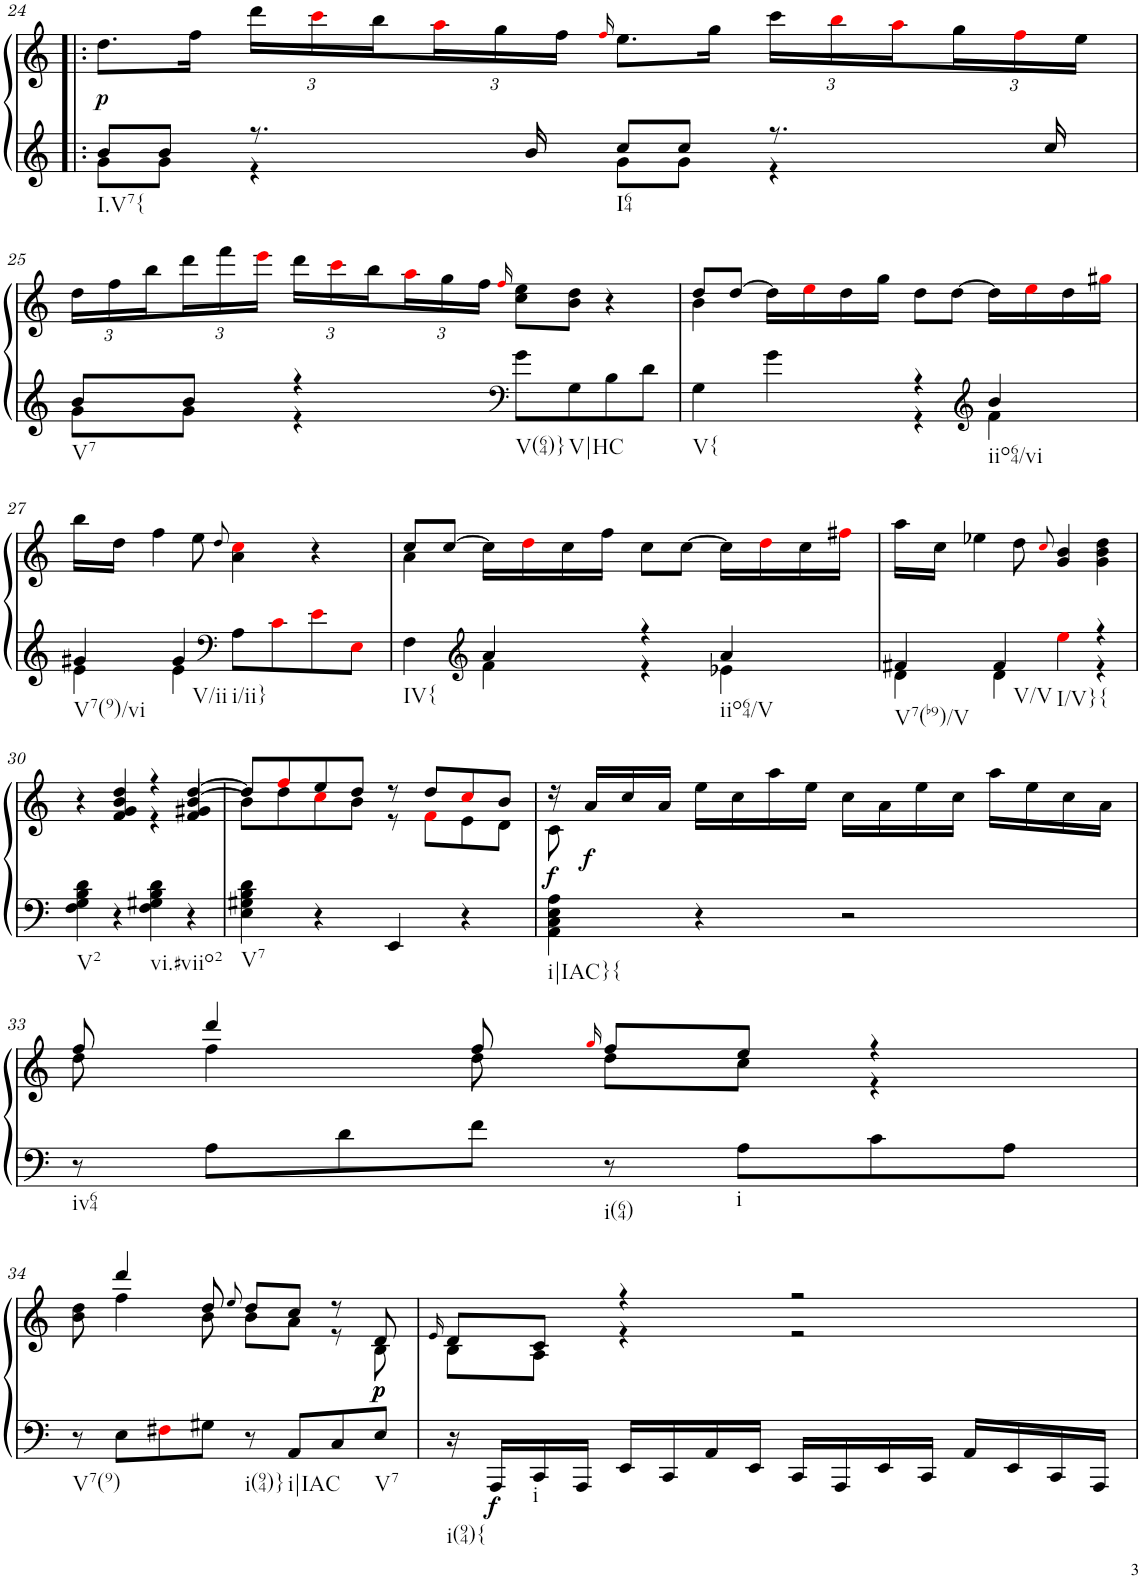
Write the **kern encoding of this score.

**kern	**kern	**dynam
*part1	*part1	*part1
*staff2	*staff1	*staff1/2
*I"unbenannt	*	*
!!LO:PB:g=z
*clefF4	*clefG2	*
*k[]	*k[]	*
*M4/4	*M4/4	*
=24!|:	=24!|:	=24!|:
*^	*	*
!LO:TX:b:t=I.V7{	!	!	!
!	!	!	!LO:DY:b
8b/L	8g\L	8.dd\L	p
8b/J	8g\J	.	.
.	.	16ff\Jk	.
*	*	*Xbrackettup	*
8.r	4r	24ddd\LL	.
.	.	24ccci\	.
.	.	24bb\	.
.	.	24aai\	.
.	.	24gg\	.
16b/	.	.	.
.	.	24ff\JJ	.
.	.	16qffi/	.
!LO:TX:b:t=I64	!	!	!
8cc/L	8g\L	8.ee\L	.
8cc/J	8g\J	.	.
.	.	16gg\Jk	.
8.r	4r	24ccc\LL	.
.	.	24bbi\	.
.	.	24aai\	.
.	.	24gg\	.
.	.	24ffi\	.
16cc/	.	.	.
.	.	24ee\JJ	.
!!LO:LB:g=z
=25	=25	=25	=25
!LO:TX:b:t=V7	!	!	!
8b/L	8g\L	24dd\LL	.
.	.	24ff\	.
.	.	24bb\	.
8b/J	8g\J	24ddd\	.
.	.	24fff\	.
.	.	24eeei\JJ	.
4r	4r	24ddd\LL	.
.	.	24ccci\	.
.	.	24bb\	.
.	.	24aai\	.
.	.	24gg\	.
.	.	24ff\JJ	.
*clefF4	*	*	*
.	.	16qffi/	.
!LO:TX:b:t=V(64)}	!	!	!
8g\L	2ryy	8cc\ 8ee\L	.
!LO:TX:b:t=V|HC	!	!	!
8G\	.	8b\ 8dd\J	.
8B\	.	4r	.
8d\J	.	.	.
=26	=26	=26	=26
*	*	*^	*
!LO:TX:b:t=V{	!	!	!	!
4G\	2ryy	8dd/L	4b\	.
.	.	[8dd/J	.	.
4g\	.	16dd\LL]	2.ryy	.
.	.	16eei\	.	.
.	.	16dd\	.	.
.	.	16gg\JJ	.	.
4r	4r	8dd\L	.	.
.	.	[8dd\J	.	.
*clefG2	*	*	*	*
!LO:TX:b:t=iio64/vi	!	!	!	!
4b/	4f\	16dd\LL]	.	.
.	.	16eei\	.	.
.	.	16dd\	.	.
.	.	16gg#Xi\JJ	.	.
*	*	*v	*v	*
!!LO:LB:g=z
=27	=27	=27	=27
!LO:TX:b:t=V7(9)/vi	!	!	!
4g#X/	4e\	16bb\LL	.
.	.	16dd\JJ	.
.	.	4ff\	.
!LO:TX:b:t=V/ii	!	!	!
4g#/	4e\	.	.
.	.	8ee\	.
*clefF4	*	*	*
.	.	8qdd/	.
!LO:TX:b:t=i/ii}	!	!	!
8A\L	2ryy	4a\ 4cci\	.
8ci\	.	.	.
8ei\	.	4r	.
8Ei\J	.	.	.
=28	=28	=28	=28
*	*	*^	*
!LO:TX:b:t=IV{	!	!	!	!
4F\	4ryy	8cc/L	4a\	.
.	.	[8cc/J	.	.
*clefG2	*	*	*	*
4a/	4f\	16cc\LL]	2.ryy	.
.	.	16ddi\	.	.
.	.	16cc\	.	.
.	.	16ff\JJ	.	.
4r	4r	8cc\L	.	.
.	.	[8cc\J	.	.
!LO:TX:b:t=iio64/V	!	!	!	!
4a/	4e-X\	16cc\LL]	.	.
.	.	16ddi\	.	.
.	.	16cc\	.	.
.	.	16ff#Xi\JJ	.	.
*	*	*v	*v	*
=29	=29	=29	=29
!LO:TX:b:t=V7(b9)/V	!	!	!
4f#X/	4d\	16aa\LL	.
.	.	16cc\JJ	.
.	.	4ee-X\	.
!LO:TX:b:t=V/V	!	!	!
4f#/	4d\	.	.
.	.	8dd\	.
.	.	8qcci/	.
!LO:TX:b:t=I/V}{	!	!	!
4eei\	4ryy	4g/ 4b/	.
4r	4r	4g\ 4b\ 4dd\	.
!!LO:LB:g=z
=30	=30	=30	=30
*	*	*^	*
*	*	*	*^	*
!LO:TX:b:t=V2	!	!	!	!	!
*v	*v	*	*	*	*
4F\ 4G\ 4B\ 4d\	4r	2ryy	2.ryy	.
4r	4f/ 4g/ 4b/ 4dd/	.	.	.
!LO:TX:b:t=vi.#viio2	!	!	!	!
4F\ 4G#X\ 4B\ 4d\	4r	4r	.	.
4r	[4dd/	[4b/	4f/ 4g#X/	.
=31	=31	=31	=31	=31
!LO:TX:b:t=V7	!	!	!	!
*	*	*v	*v	*
4E\ 4G#X\ 4B\ 4d\	8dd/L]	8b\L]	.
.	8ffi/	8dd\	.
4r	8ee/	8cci\	.
.	8dd/J	8b\J	.
4EE/	8r	8r	.
.	8dd/L	8fi\L	.
4r	8cci/	8e\	.
.	8b/J	8d\J	.
=32	=32	=32	=32
!LO:TX:b:t=i|IAC}{	!	!	!
!	!	!	!LO:DY:b
4AA\ 4C\ 4E\ 4A\	16r	8c\	f
!	!	!	!LO:DY:b
.	16a/LL	.	f
.	16cc/	2..ryy	.
.	16a/JJ	.	.
4r	16ee\LL	.	.
.	16cc\	.	.
.	16aa\	.	.
.	16ee\JJ	.	.
2r	16cc\LL	.	.
.	16a\	.	.
.	16ee\	.	.
.	16cc\JJ	.	.
.	16aa\LL	.	.
.	16ee\	.	.
.	16cc\	.	.
.	16a\JJ	.	.
!!LO:LB:g=z	!!
=33	=33	=33	=33
!LO:TX:b:t=iv64	!	!	!
8r	8ff/	8dd\	.
8A\L	4ddd/	4ff\	.
8d\	.	.	.
8f\J	8ff/	8dd\	.
.	16qggi/	.	.
!LO:TX:b:t=i(64)	!	!	!
8r	8ff/L	8dd\L	.
!LO:TX:b:t=i	!	!	!
8A\L	8ee/J	8cc\J	.
8c\	4r	4r	.
8A\J	.	.	.
!!LO:LB:g=z	!!
=34	=34	=34	=34
!LO:TX:b:t=V7(9)	!	!	!
8r	8b\ 8dd\	8ryy	.
8E\L	4ddd/	4ff\	.
8F#Xi\	.	.	.
8G#X\J	8dd/	8b\	.
.	8qee/	.	.
!LO:TX:b:t=i(94)}	!	!	!
8r	8dd/L	8b\L	.
!LO:TX:b:t=i|IAC	!	!	!
8AA/L	8cc/J	8a\J	.
8C/	8r	8r	.
!LO:TX:b:t=V7	!	!	!
!	!	!	!LO:DY:b
!	!	!	!LO:DY:n=1:b
8E/J	8d/	8B\	p p
=35	=35	=35	=35
.	16qe/	.	.
!LO:TX:b:t=i(94){	!	!	!
16r	8d/L	8B\L	.
!	!	!	!LO:DY:b=2
16AAA/LL	.	.	f
!LO:TX:b:t=i	!	!	!
16CC/	8c/J	8A\J	.
16AAA/JJ	.	.	.
16EE/LL	4r	4r	.
16CC/	.	.	.
16AA/	.	.	.
16EE/JJ	.	.	.
16CC/LL	2r	2r	.
16AAA/	.	.	.
16EE/	.	.	.
16CC/JJ	.	.	.
16AA/LL	.	.	.
16EE/	.	.	.
16CC/	.	.	.
16AAA/JJ	.	.	.
*	*v	*v	*
=	=	=
*-	*-	*-
